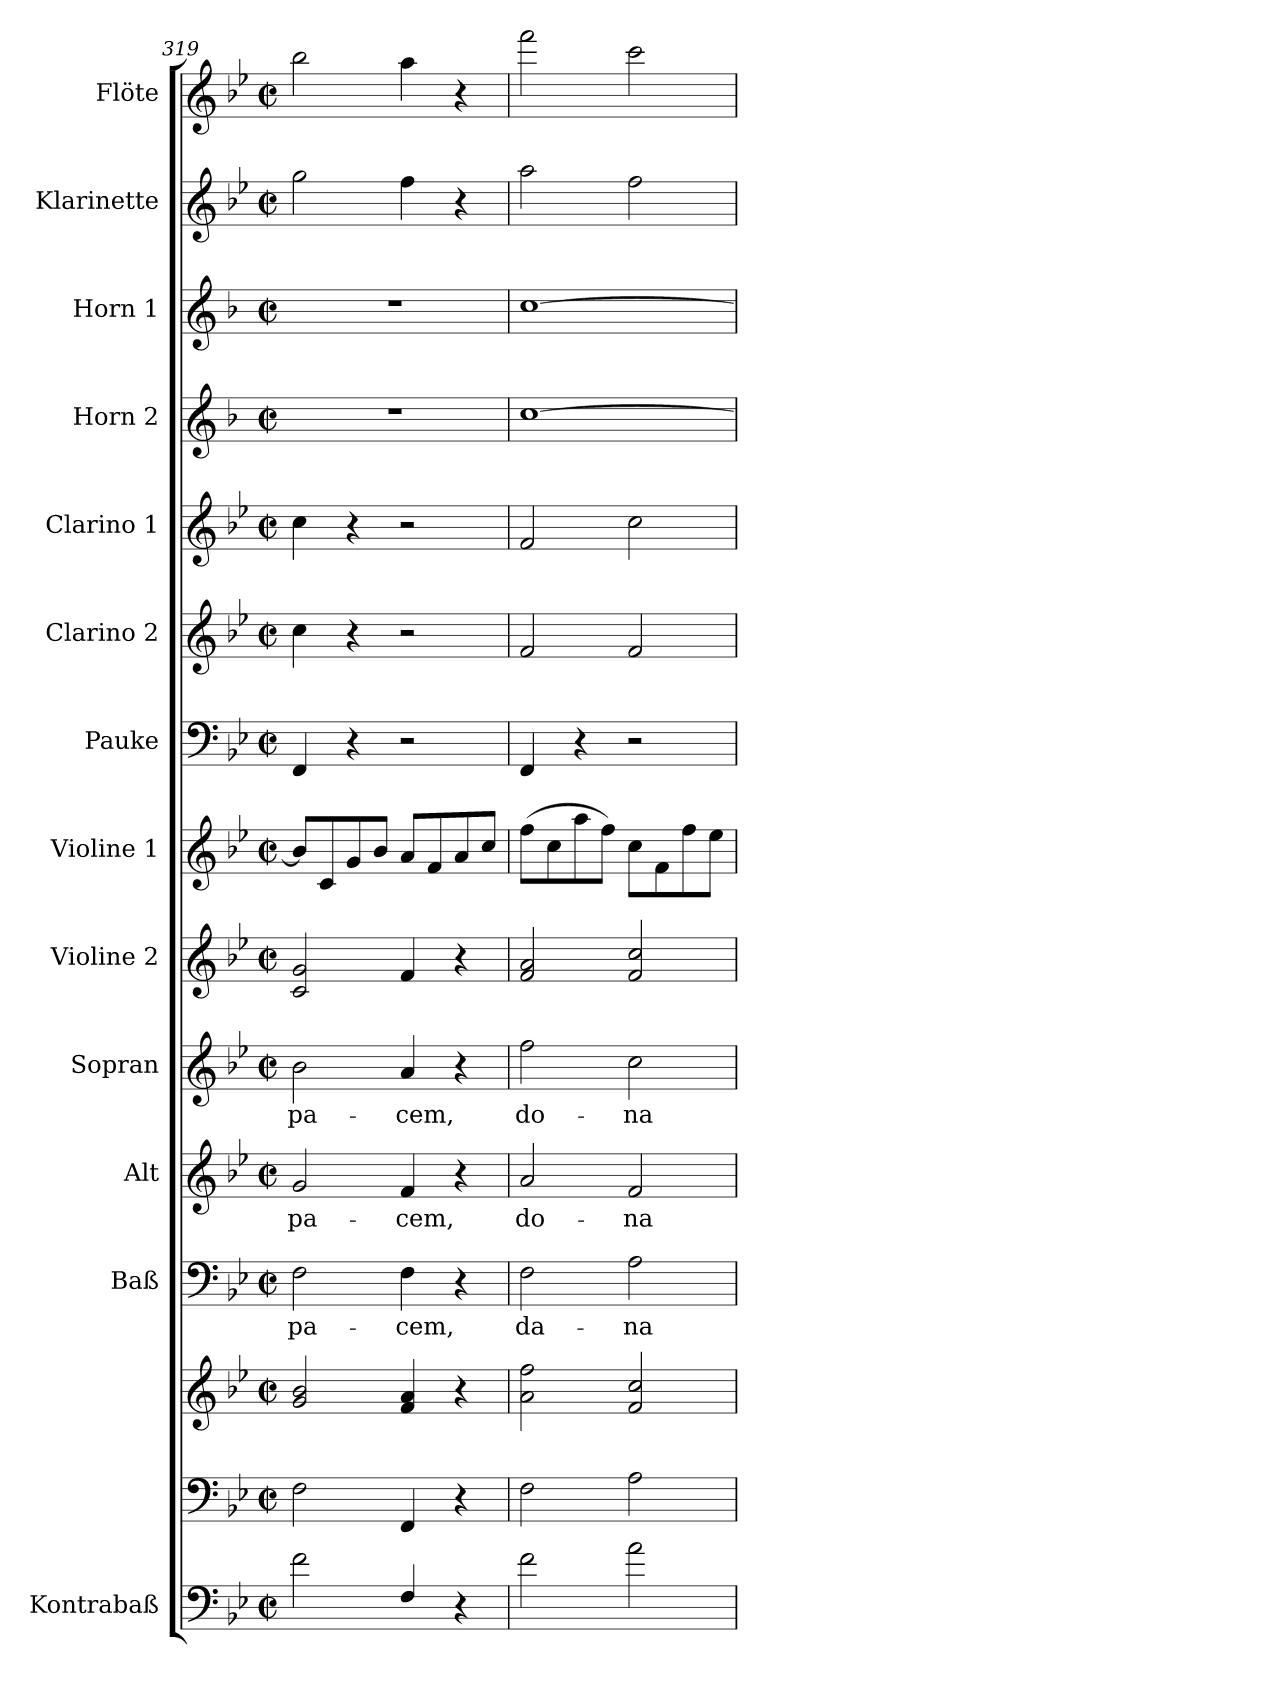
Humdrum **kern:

**kern	**kern	**kern	**kern	**text	**kern	**text	**kern	**text	**kern	**kern	**kern	**kern	**kern	**kern	**kern	**kern	**kern
*part14	*part13	*part13	*part12	*part12	*part11	*part11	*part10	*part10	*part9	*part8	*part7	*part6	*part5	*part4	*part3	*part2	*part1
*staff15	*staff14	*staff13	*staff12	*staff12	*staff11	*staff11	*staff10	*staff10	*staff9	*staff8	*staff7	*staff6	*staff5	*staff4	*staff3	*staff2	*staff1
*I"Kontrabaß	*	*	*I"Baß	*	*I"Alt	*	*I"Sopran	*	*I"Violine 2	*I"Violine 1	*I"Pauke	*I"Clarino 2	*I"Clarino 1	*I"Horn 2	*I"Horn 1	*I"Klarinette	*I"Flöte
*I'Kb	*	*	*I'Baß	*	*I'Alt	*	*I'Sop	*	*I'Vln. 2	*I'Vln. 1	*I'Pk.	*	*	*I'Hrn. 2	*I'Hrn. 1	*	*I'Fl.
*clefF4	*clefF4	*clefG2	*clefF4	*	*clefG2	*	*clefG2	*	*clefG2	*clefG2	*clefF4	*clefG2	*clefG2	*clefG2	*clefG2	*clefG2	*clefG2
*ITrd7c12	*	*	*	*	*	*	*	*	*	*	*	*ITrd7c12	*ITrd7c12	*ITrd4c7	*ITrd4c7	*	*
*k[b-e-]	*k[b-e-]	*k[b-e-]	*k[b-e-]	*	*k[b-e-]	*	*k[b-e-]	*	*k[b-e-]	*k[b-e-]	*k[b-e-]	*k[b-e-]	*k[b-e-]	*k[b-e-]	*k[b-e-]	*k[b-e-]	*k[b-e-]
*B-:	*B-:	*B-:	*B-:	*	*B-:	*	*B-:	*	*B-:	*B-:	*B-:	*B-:	*B-:	*B-:	*B-:	*B-:	*B-:
*M2/2	*M2/2	*M2/2	*M2/2	*	*M2/2	*	*M2/2	*	*M2/2	*M2/2	*M2/2	*M2/2	*M2/2	*M2/2	*M2/2	*M2/2	*M2/2
*met(c|)	*met(c|)	*met(c|)	*met(c|)	*	*met(c|)	*	*met(c|)	*	*met(c|)	*met(c|)	*met(c|)	*met(c|)	*met(c|)	*met(c|)	*met(c|)	*met(c|)	*met(c|)
=319	=319	=319	=319	=319	=319	=319	=319	=319	=319	=319	=319	=319	=319	=319	=319	=319	=319
!	!	!	!	!LO:LY:b	!	!LO:LY:b	!	!LO:LY:b	!	!	!	!	!	!	!	!	!
2F\	2F\	2g/ 2b-/	2F\	pa-	2g/	pa-	2b-\	pa-	2c/ 2g/	8b-/L]	4FF/	4c\	4c\	1r	1r	2gg\	2bb-\
.	.	.	.	.	.	.	.	.	.	8c/	.	.	.	.	.	.	.
.	.	.	.	.	.	.	.	.	.	8g/	4r	4r	4r	.	.	.	.
.	.	.	.	.	.	.	.	.	.	8b-/J	.	.	.	.	.	.	.
!	!	!	!	!LO:LY:b	!	!LO:LY:b	!	!LO:LY:b	!	!	!	!	!	!	!	!	!
4FF/	4FF/	4f/ 4a/	4F\	-cem,	4f/	-cem,	4a/	-cem,	4f/	8a/L	2r	2r	2r	.	.	4ff\	4aa\
.	.	.	.	.	.	.	.	.	.	8f/	.	.	.	.	.	.	.
4r	4r	4r	4r	.	4r	.	4r	.	4r	8a/	.	.	.	.	.	4r	4r
.	.	.	.	.	.	.	.	.	.	8cc/J	.	.	.	.	.	.	.
=320	=320	=320	=320	=320	=320	=320	=320	=320	=320	=320	=320	=320	=320	=320	=320	=320	=320
!	!	!	!	!LO:LY:b	!	!LO:LY:b	!	!LO:LY:b	!	!	!	!	!	!	!	!	!
2F\	2F\	2a\ 2ff\	2F\	da-	2a/	do-	2ff\	do-	2f/ 2a/	(>8ff\L	4FF/	2F/	2F/	[1f	[1f	2aa\	2fff\
.	.	.	.	.	.	.	.	.	.	8cc\	.	.	.	.	.	.	.
.	.	.	.	.	.	.	.	.	.	8aa\	4r	.	.	.	.	.	.
.	.	.	.	.	.	.	.	.	.	8ff\J)	.	.	.	.	.	.	.
!	!	!	!	!LO:LY:b	!	!LO:LY:b	!	!LO:LY:b	!	!	!	!	!	!	!	!	!
2A\	2A\	2f/ 2cc/	2A\	-na	2f/	-na	2cc\	-na	2f/ 2cc/	8cc\L	2r	2F/	2c\	.	.	2ff\	2ccc\
.	.	.	.	.	.	.	.	.	.	8f\	.	.	.	.	.	.	.
.	.	.	.	.	.	.	.	.	.	8ff\	.	.	.	.	.	.	.
.	.	.	.	.	.	.	.	.	.	8ee-\J	.	.	.	.	.	.	.
=	=	=	=	=	=	=	=	=	=	=	=	=	=	=	=	=	=
*-	*-	*-	*-	*-	*-	*-	*-	*-	*-	*-	*-	*-	*-	*-	*-	*-	*-
